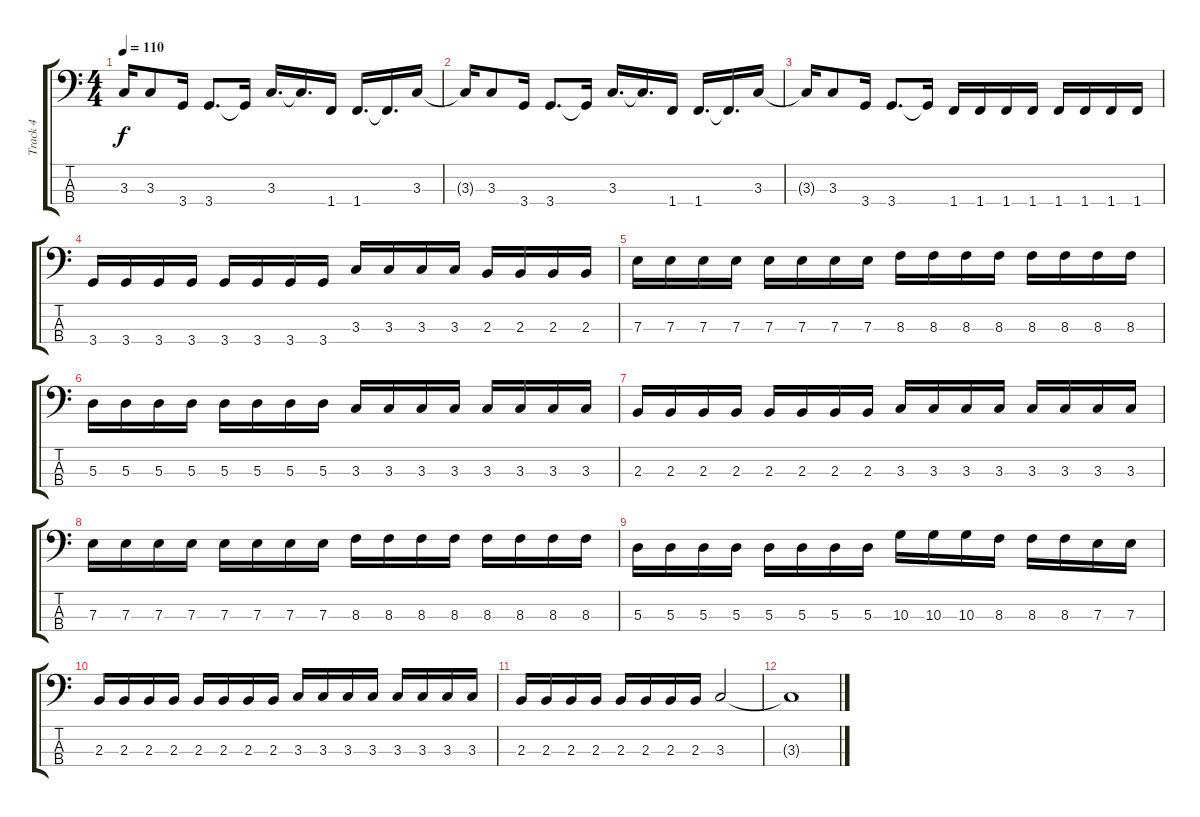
\track ("Track 4" "Track 4") {instrument electricbassfinger}
\staff {score tabs}
\tuning (G2 D2 A1 E1) {hide}
\ts (4 4)
\tempo 110
\clef f4
\ks c
3.3{t}.16{dy f} 3.3.8 3.4.16 3.4.8{d} 3.4{t}.16 3.3.16{d} 3.3{t}.16{d} 1.4.16 1.4.16{d} 1.4{t}.16{d} 3.3.16 |
3.3{t}.16 3.3.8 3.4.16 3.4.8{d} 3.4{t}.16 3.3.16{d} 3.3{t}.16{d} 1.4.16 1.4.16{d} 1.4{t}.16{d} 3.3.16 |
3.3{t}.16 3.3.8 3.4.16 3.4.8{d} 3.4{t}.16 1.4.16 1.4.16 1.4.16 1.4.16 1.4.16 1.4.16 1.4.16 1.4.16 |
3.4.16 3.4.16 3.4.16 3.4.16 3.4.16 3.4.16 3.4.16 3.4.16 3.3.16 3.3.16 3.3.16 3.3.16 2.3.16 2.3.16 2.3.16 2.3.16 |
7.3.16 7.3.16 7.3.16 7.3.16 7.3.16 7.3.16 7.3.16 7.3.16 8.3.16 8.3.16 8.3.16 8.3.16 8.3.16 8.3.16 8.3.16 8.3.16 |
5.3.16 5.3.16 5.3.16 5.3.16 5.3.16 5.3.16 5.3.16 5.3.16 3.3.16 3.3.16 3.3.16 3.3.16 3.3.16 3.3.16 3.3.16 3.3.16 |
2.3.16 2.3.16 2.3.16 2.3.16 2.3.16 2.3.16 2.3.16 2.3.16 3.3.16 3.3.16 3.3.16 3.3.16 3.3.16 3.3.16 3.3.16 3.3.16 |
7.3.16 7.3.16 7.3.16 7.3.16 7.3.16 7.3.16 7.3.16 7.3.16 8.3.16 8.3.16 8.3.16 8.3.16 8.3.16 8.3.16 8.3.16 8.3.16 |
5.3.16 5.3.16 5.3.16 5.3.16 5.3.16 5.3.16 5.3.16 5.3.16 10.3.16 10.3.16 10.3.16 8.3.16 8.3.16 8.3.16 7.3.16 7.3.16 |
2.3.16 2.3.16 2.3.16 2.3.16 2.3.16 2.3.16 2.3.16 2.3.16 3.3.16 3.3.16 3.3.16 3.3.16 3.3.16 3.3.16 3.3.16 3.3.16 |
2.3.16 2.3.16 2.3.16 2.3.16 2.3.16 2.3.16 2.3.16 2.3.16 3.3.2 |
3.3{t}.1
